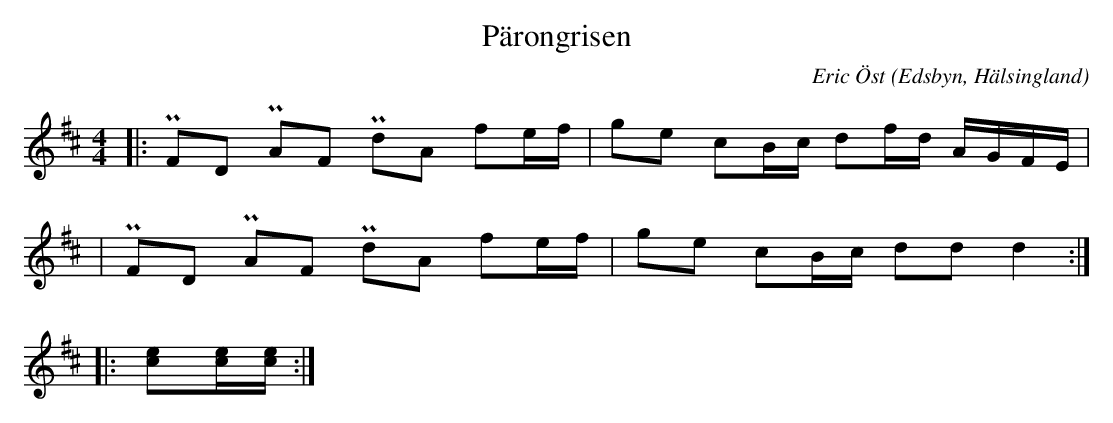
X:1
T:Pärongrisen
O:Edsbyn, Hälsingland
M:4/4
L:1/16
C: Eric Öst
K:D
|: +uppermordent+F2D2 +uppermordent+A2F2 +uppermordent+d2A2 f2ef | g2e2 c2Bc d2fd AGFE |
| +uppermordent+F2D2 +uppermordent+A2F2 +uppermordent+d2A2 f2ef | g2e2 c2Bc d2d2 d4 :|
|: [c2e2][ce][ce] :|
